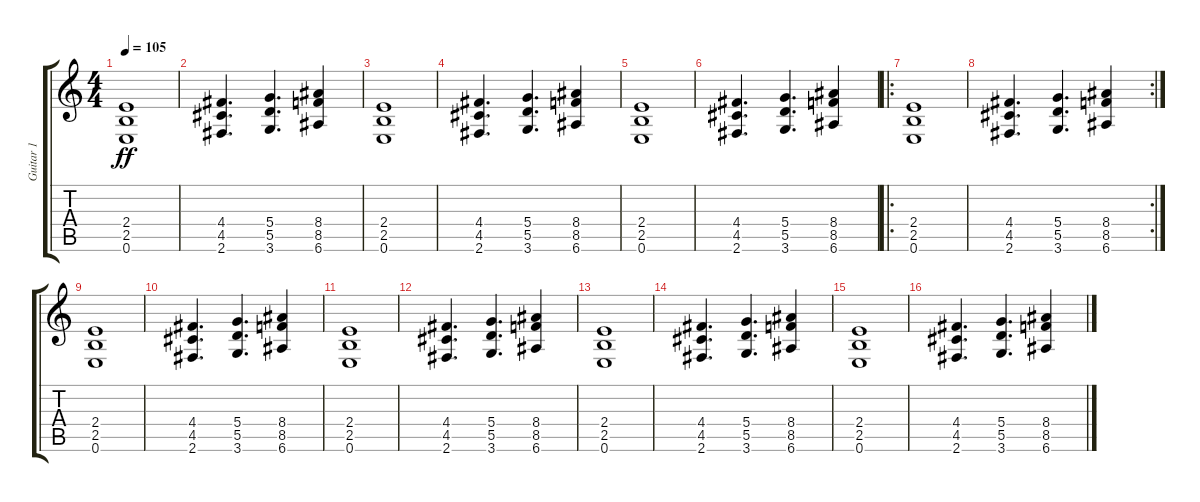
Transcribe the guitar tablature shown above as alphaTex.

\track ("Guitar 1" "Guitar 1") {instrument overdrivenguitar}
\staff {score tabs}
\tuning (E4 B3 G3 D3 A2 E2) {hide}
\ts (4 4)
\tempo 105
\clef g2
\ks c
(2.4 2.5 0.6).1{dy ff} |
(4.4 4.5 2.6).4{d} (5.4 5.5 3.6).4{d} (8.4 8.5 6.6).4 |
(2.4 2.5 0.6).1 |
(4.4 4.5 2.6).4{d} (5.4 5.5 3.6).4{d} (8.4 8.5 6.6).4 |
(2.4 2.5 0.6).1 |
(4.4 4.5 2.6).4{d} (5.4 5.5 3.6).4{d} (8.4 8.5 6.6).4 |
\ro
(2.4 2.5 0.6).1{volume 12} |
\rc 2
(4.4 4.5 2.6).4{d} (5.4 5.5 3.6).4{d} (8.4 8.5 6.6).4 |
(2.4 2.5 0.6).1{volume 11} |
(4.4 4.5 2.6).4{d} (5.4 5.5 3.6).4{d} (8.4 8.5 6.6).4 |
(2.4 2.5 0.6).1 |
(4.4 4.5 2.6).4{d} (5.4 5.5 3.6).4{d} (8.4 8.5 6.6).4 |
(2.4 2.5 0.6).1 |
(4.4 4.5 2.6).4{d} (5.4 5.5 3.6).4{d} (8.4 8.5 6.6).4 |
(2.4 2.5 0.6).1 |
(4.4 4.5 2.6).4{d} (5.4 5.5 3.6).4{d} (8.4 8.5 6.6).4
